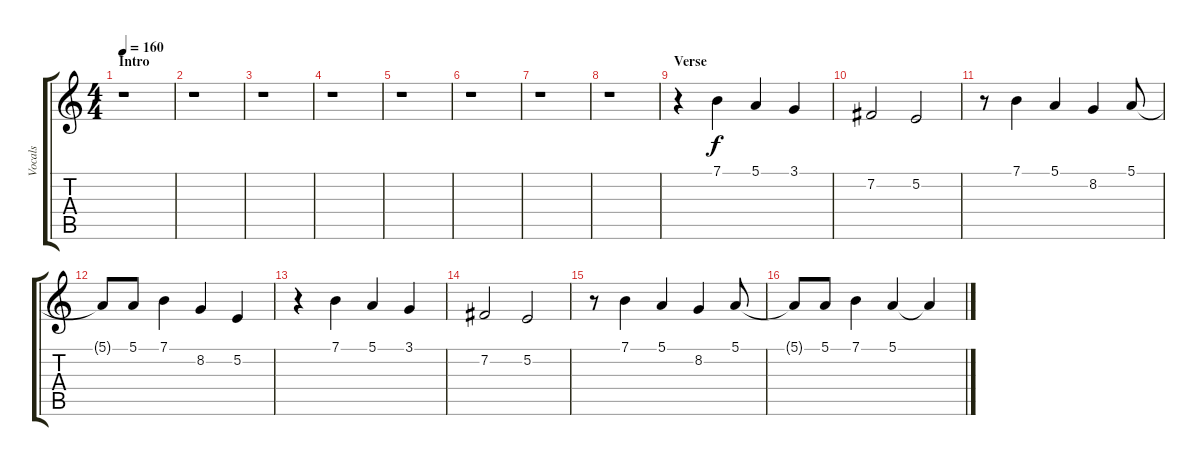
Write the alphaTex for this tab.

\track ("Vocals" "Vocals") {instrument flute}
\staff {score tabs}
\tuning (E4 B3 G3 D3 A2 E2) {hide}
\ts (4 4)
\section ("" "Intro")
\tempo 160
\clef g2
\ks c
r.1{dy f instrument flute} |
r.1 |
r.1 |
r.1 |
r.1 |
r.1 |
r.1 |
r.1 |
\section ("" "Verse")
r.4 7.1.4 5.1.4 3.1.4 |
7.2.2 5.2.2 |
r.8 7.1.4 5.1.4 8.2.4 5.1.8 |
5.1{t}.8 5.1.8 7.1.4 8.2.4 5.2.4 |
r.4 7.1.4 5.1.4 3.1.4 |
7.2.2 5.2.2 |
r.8 7.1.4 5.1.4 8.2.4 5.1.8 |
5.1{t}.8 5.1.8 7.1.4 5.1.4 5.1{t}.4
